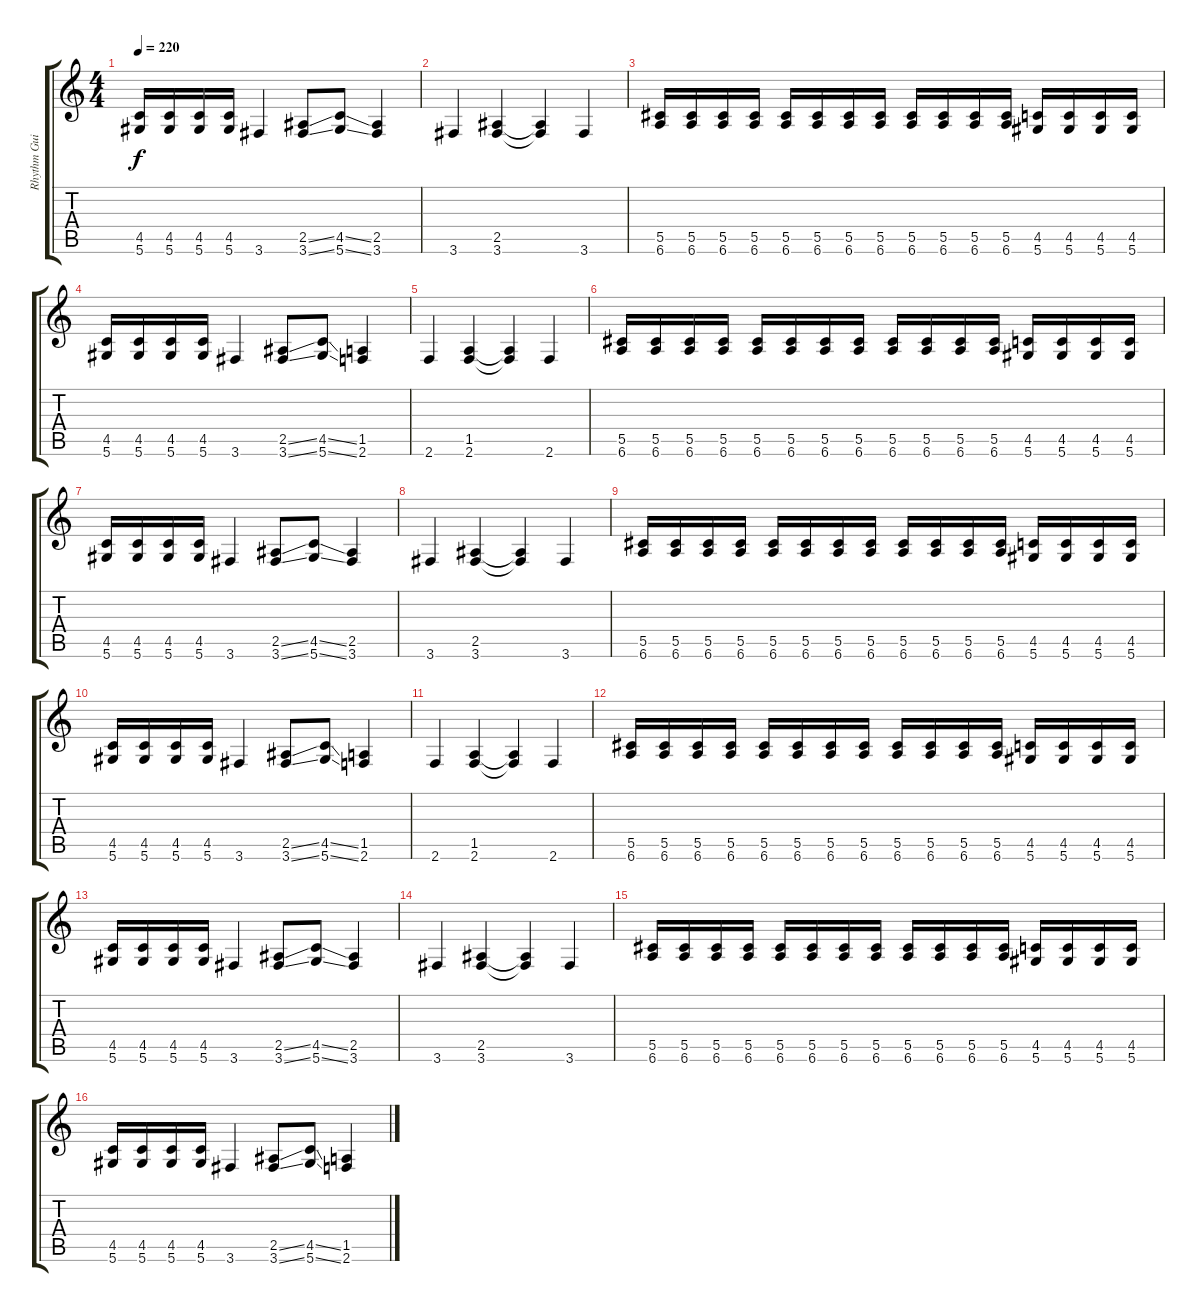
\track ("Rhythm Guitar I" "Rhythm Gui") {instrument distortionguitar}
\staff {score tabs}
\tuning (Eb4 Bb3 Gb3 Db3 Ab2 Eb2) {hide}
\ts (4 4)
\tempo 220
\clef g2
\ks c
(4.5 5.6).16{dy f} (4.5 5.6).16 (4.5 5.6).16 (4.5 5.6).16 3.6.4 (2.5{ss} 3.6{ss}).8 (4.5{ss} 5.6{ss}).8 (2.5 3.6).4 |
3.6.4 (2.5 3.6).4 (2.5{t} 3.6{t}).4 3.6.4 |
(5.5 6.6).16 (5.5 6.6).16 (5.5 6.6).16 (5.5 6.6).16 (5.5 6.6).16 (5.5 6.6).16 (5.5 6.6).16 (5.5 6.6).16 (5.5 6.6).16 (5.5 6.6).16 (5.5 6.6).16 (5.5 6.6).16 (4.5 5.6).16 (4.5 5.6).16 (4.5 5.6).16 (4.5 5.6).16 |
(4.5 5.6).16 (4.5 5.6).16 (4.5 5.6).16 (4.5 5.6).16 3.6.4 (2.5{ss} 3.6{ss}).8 (4.5{ss} 5.6{ss}).8 (1.5 2.6).4 |
2.6.4 (1.5 2.6).4 (1.5{t} 2.6{t}).4 2.6.4 |
(5.5 6.6).16 (5.5 6.6).16 (5.5 6.6).16 (5.5 6.6).16 (5.5 6.6).16 (5.5 6.6).16 (5.5 6.6).16 (5.5 6.6).16 (5.5 6.6).16 (5.5 6.6).16 (5.5 6.6).16 (5.5 6.6).16 (4.5 5.6).16 (4.5 5.6).16 (4.5 5.6).16 (4.5 5.6).16 |
(4.5 5.6).16 (4.5 5.6).16 (4.5 5.6).16 (4.5 5.6).16 3.6.4 (2.5{ss} 3.6{ss}).8 (4.5{ss} 5.6{ss}).8 (2.5 3.6).4 |
3.6.4 (2.5 3.6).4 (2.5{t} 3.6{t}).4 3.6.4 |
(5.5 6.6).16 (5.5 6.6).16 (5.5 6.6).16 (5.5 6.6).16 (5.5 6.6).16 (5.5 6.6).16 (5.5 6.6).16 (5.5 6.6).16 (5.5 6.6).16 (5.5 6.6).16 (5.5 6.6).16 (5.5 6.6).16 (4.5 5.6).16 (4.5 5.6).16 (4.5 5.6).16 (4.5 5.6).16 |
(4.5 5.6).16 (4.5 5.6).16 (4.5 5.6).16 (4.5 5.6).16 3.6.4 (2.5{ss} 3.6{ss}).8 (4.5{ss} 5.6{ss}).8 (1.5 2.6).4 |
2.6.4 (1.5 2.6).4 (1.5{t} 2.6{t}).4 2.6.4 |
(5.5 6.6).16 (5.5 6.6).16 (5.5 6.6).16 (5.5 6.6).16 (5.5 6.6).16 (5.5 6.6).16 (5.5 6.6).16 (5.5 6.6).16 (5.5 6.6).16 (5.5 6.6).16 (5.5 6.6).16 (5.5 6.6).16 (4.5 5.6).16 (4.5 5.6).16 (4.5 5.6).16 (4.5 5.6).16 |
(4.5 5.6).16 (4.5 5.6).16 (4.5 5.6).16 (4.5 5.6).16 3.6.4 (2.5{ss} 3.6{ss}).8 (4.5{ss} 5.6{ss}).8 (2.5 3.6).4 |
3.6.4 (2.5 3.6).4 (2.5{t} 3.6{t}).4 3.6.4 |
(5.5 6.6).16 (5.5 6.6).16 (5.5 6.6).16 (5.5 6.6).16 (5.5 6.6).16 (5.5 6.6).16 (5.5 6.6).16 (5.5 6.6).16 (5.5 6.6).16 (5.5 6.6).16 (5.5 6.6).16 (5.5 6.6).16 (4.5 5.6).16 (4.5 5.6).16 (4.5 5.6).16 (4.5 5.6).16 |
(4.5 5.6).16 (4.5 5.6).16 (4.5 5.6).16 (4.5 5.6).16 3.6.4 (2.5{ss} 3.6{ss}).8 (4.5{ss} 5.6{ss}).8 (1.5 2.6).4
